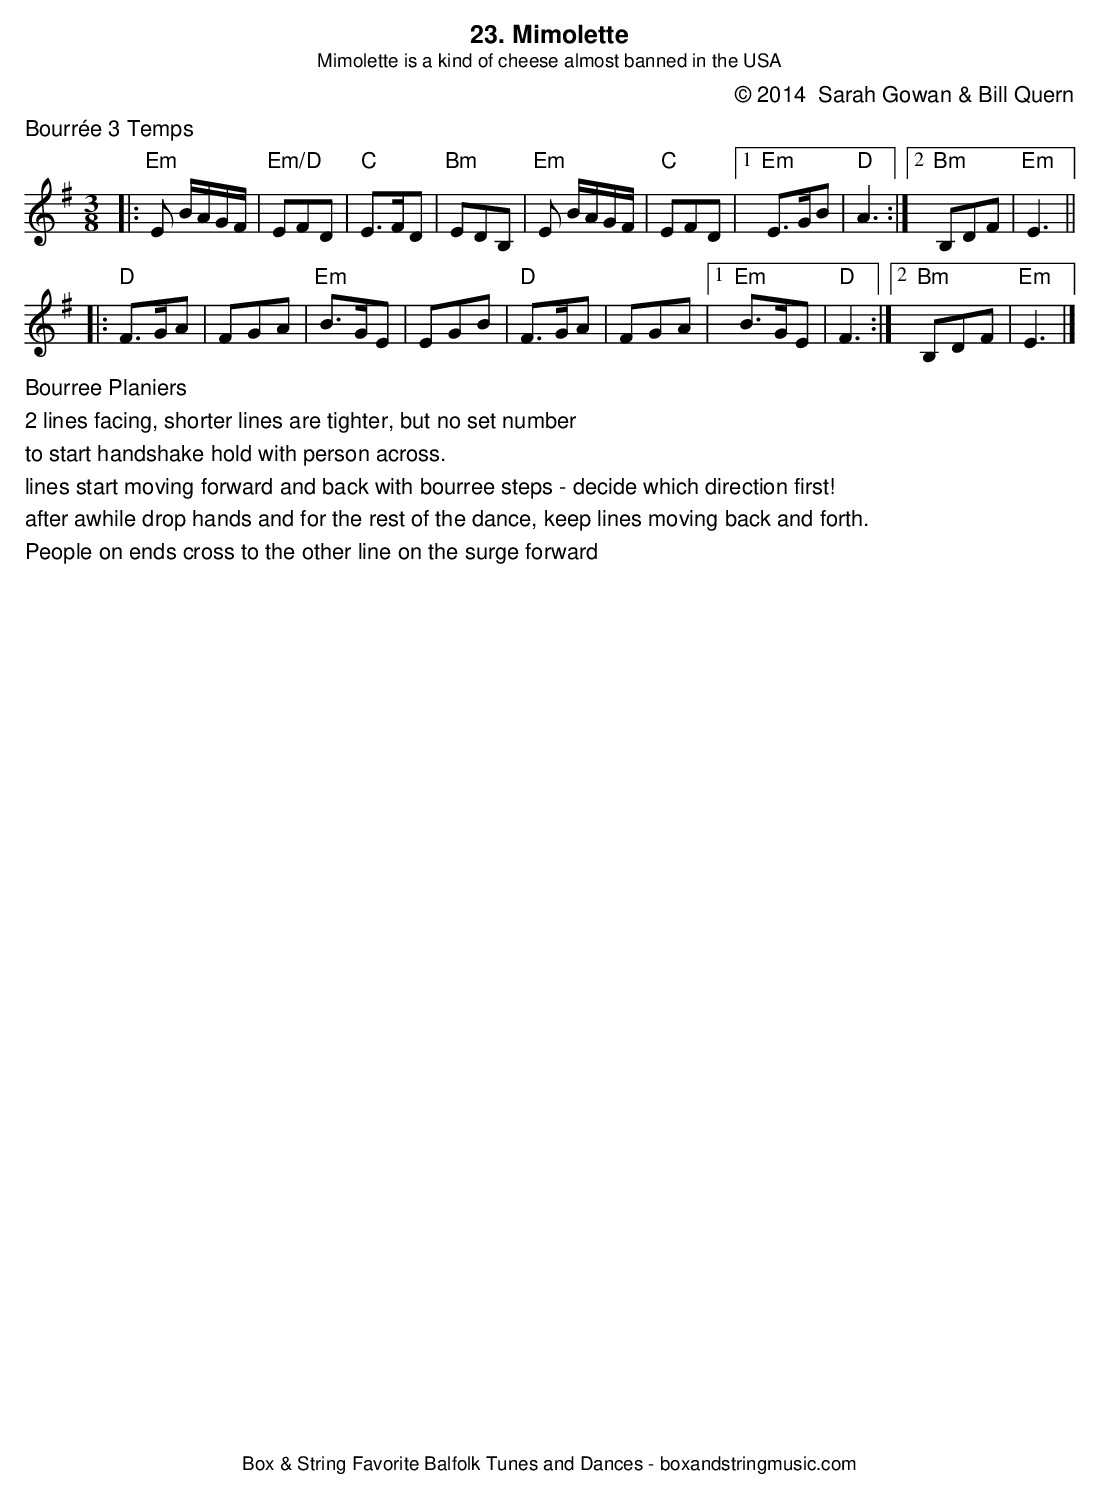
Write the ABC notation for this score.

X:1
T:23. Mimolette
T: Mimolette is a kind of cheese almost banned in the USA
C:© 2014  Sarah Gowan & Bill Quern
M:3/8
L:1/16
K:Em
%%text Bourrée 3 Temps
|:"Em"E2 BAGF|"Em/D"E2F2D2|"C"E2>F2D2|"Bm"E2D2B,2|\
"Em"E2 BAGF|"C"E2F2D2|1"Em"E2>G2B2|"D"A6:|2"Bm"B,2D2F2|"Em"E6||
|:"D"F2>G2A2|F2G2A2|"Em"B2>G2E2|E2G2B2|\
"D"F2>G2A2|F2G2A2|1"Em"B2>G2E2|"D"F6:|2"Bm"B,2D2F2|"Em"E6|]
